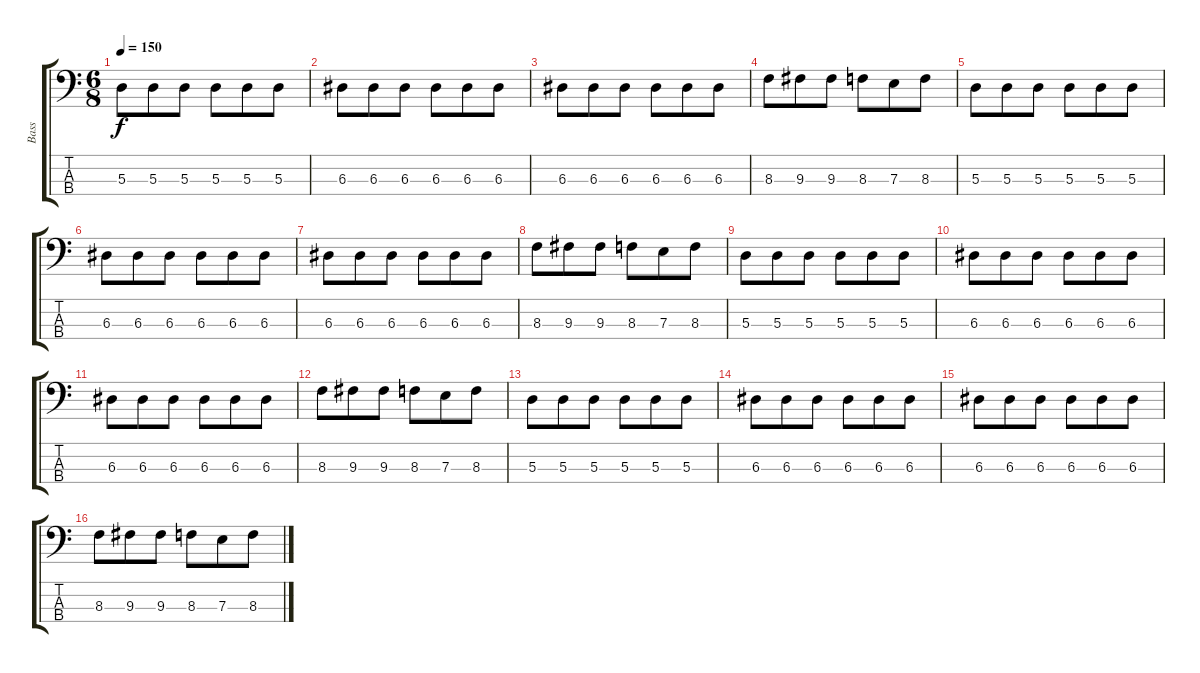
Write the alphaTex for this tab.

\track ("Bass" "Bass") {instrument electricbassfinger}
\staff {score tabs}
\tuning (G2 D2 A1 E1) {hide}
\ts (6 8)
\tempo 150
\clef f4
\ks c
5.3.8{dy f} 5.3.8 5.3.8 5.3.8 5.3.8 5.3.8 |
6.3.8 6.3.8 6.3.8 6.3.8 6.3.8 6.3.8 |
6.3.8 6.3.8 6.3.8 6.3.8 6.3.8 6.3.8 |
8.3.8 9.3.8 9.3.8 8.3.8 7.3.8 8.3.8 |
5.3.8 5.3.8 5.3.8 5.3.8 5.3.8 5.3.8 |
6.3.8 6.3.8 6.3.8 6.3.8 6.3.8 6.3.8 |
6.3.8 6.3.8 6.3.8 6.3.8 6.3.8 6.3.8 |
8.3.8 9.3.8 9.3.8 8.3.8 7.3.8 8.3.8 |
5.3.8 5.3.8 5.3.8 5.3.8 5.3.8 5.3.8 |
6.3.8 6.3.8 6.3.8 6.3.8 6.3.8 6.3.8 |
6.3.8 6.3.8 6.3.8 6.3.8 6.3.8 6.3.8 |
8.3.8 9.3.8 9.3.8 8.3.8 7.3.8 8.3.8 |
5.3.8 5.3.8 5.3.8 5.3.8 5.3.8 5.3.8 |
6.3.8 6.3.8 6.3.8 6.3.8 6.3.8 6.3.8 |
6.3.8 6.3.8 6.3.8 6.3.8 6.3.8 6.3.8 |
8.3.8 9.3.8 9.3.8 8.3.8 7.3.8 8.3.8
